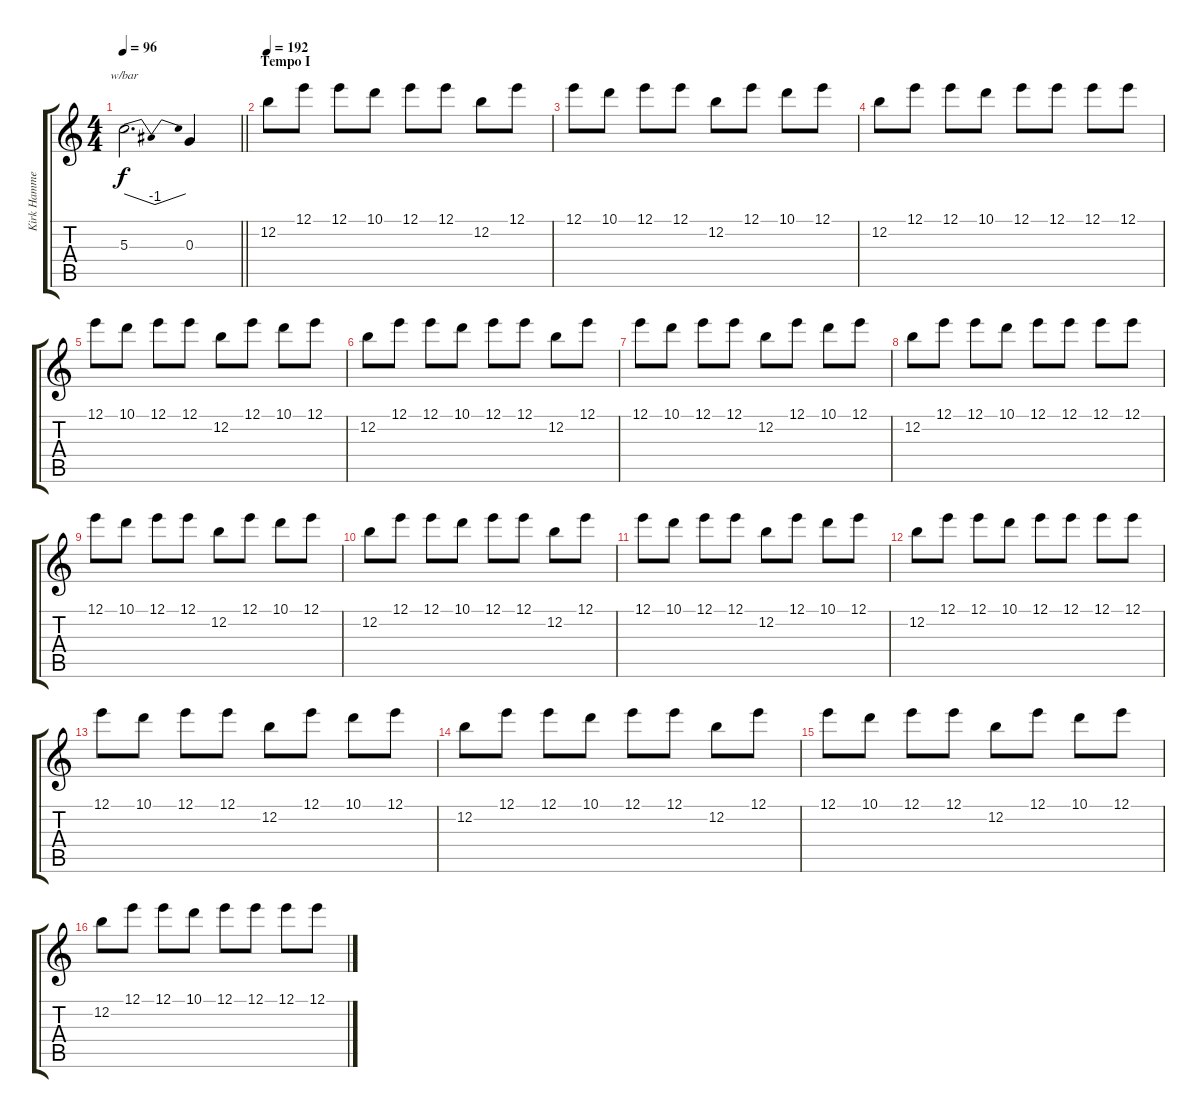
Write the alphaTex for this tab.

\track ("Kirk Hammet - Lead Guitar" "Kirk Hamme") {instrument distortionguitar}
\staff {score tabs}
\tuning (E4 B3 G3 D3 A2 E2) {hide}
\ts (4 4)
\tempo 96
\clef g2
\barLineRight lightlight
\ks c
5.3.2{d tbe (dip default 0 0 30 -4 60 0) dy f} 0.3.4 |
\section ("" "Tempo I")
\tempo 192
12.2.8 12.1.8 12.1.8 10.1.8 12.1.8 12.1.8 12.2.8 12.1.8 |
12.1.8 10.1.8 12.1.8 12.1.8 12.2.8 12.1.8 10.1.8 12.1.8 |
12.2.8 12.1.8 12.1.8 10.1.8 12.1.8 12.1.8 12.1.8 12.1.8 |
12.1.8 10.1.8 12.1.8 12.1.8 12.2.8 12.1.8 10.1.8 12.1.8 |
12.2.8 12.1.8 12.1.8 10.1.8 12.1.8 12.1.8 12.2.8 12.1.8 |
12.1.8 10.1.8 12.1.8 12.1.8 12.2.8 12.1.8 10.1.8 12.1.8 |
12.2.8 12.1.8 12.1.8 10.1.8 12.1.8 12.1.8 12.1.8 12.1.8 |
12.1.8 10.1.8 12.1.8 12.1.8 12.2.8 12.1.8 10.1.8 12.1.8 |
12.2.8 12.1.8 12.1.8 10.1.8 12.1.8 12.1.8 12.2.8 12.1.8 |
12.1.8 10.1.8 12.1.8 12.1.8 12.2.8 12.1.8 10.1.8 12.1.8 |
12.2.8 12.1.8 12.1.8 10.1.8 12.1.8 12.1.8 12.1.8 12.1.8 |
12.1.8 10.1.8 12.1.8 12.1.8 12.2.8 12.1.8 10.1.8 12.1.8 |
12.2.8 12.1.8 12.1.8 10.1.8 12.1.8 12.1.8 12.2.8 12.1.8 |
12.1.8 10.1.8 12.1.8 12.1.8 12.2.8 12.1.8 10.1.8 12.1.8 |
12.2.8 12.1.8 12.1.8 10.1.8 12.1.8 12.1.8 12.1.8 12.1.8
